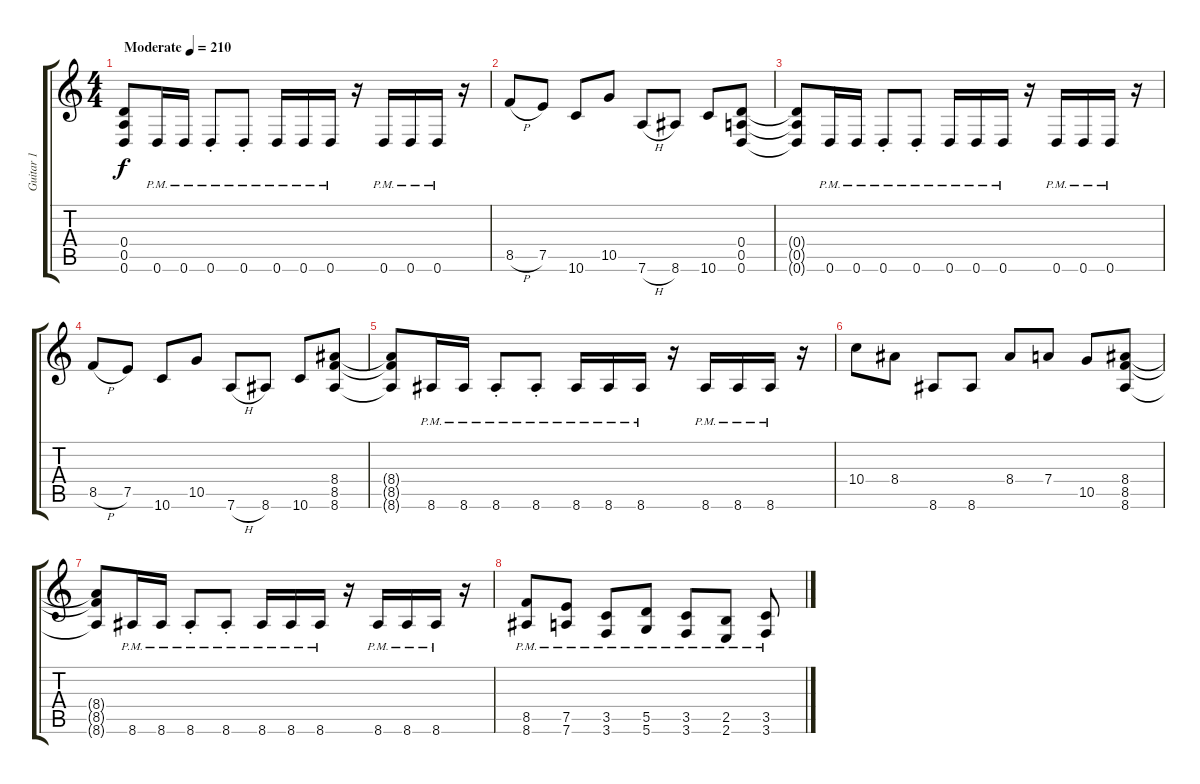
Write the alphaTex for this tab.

\track ("Guitar 1" "Guitar 1") {instrument distortionguitar}
\staff {score tabs}
\tuning (E4 B3 G3 D3 A2 D2) {hide}
\ts (4 4)
\tempo (210 "Moderate")
\clef g2
\ks c
(0.4 0.5 0.6).8{dy f instrument distortionguitar} 0.6{pm}.16 0.6{pm}.16 0.6{pm st}.8 0.6{pm st}.8 0.6{pm}.16 0.6{pm}.16 0.6{pm}.16 r.16 0.6{pm}.16 0.6{pm}.16 0.6{pm}.16 r.16 |
8.5{h}.8 7.5.8 10.6.8 10.5.8 7.6{h}.8 8.6.8 10.6.8 (0.4 0.5 0.6).8 |
(0.4{t} 0.5{t} 0.6{t}).8 0.6{pm}.16 0.6{pm}.16 0.6{pm st}.8 0.6{pm st}.8 0.6{pm}.16 0.6{pm}.16 0.6{pm}.16 r.16 0.6{pm}.16 0.6{pm}.16 0.6{pm}.16 r.16 |
8.5{h}.8 7.5.8 10.6.8 10.5.8 7.6{h}.8 8.6.8 10.6.8 (8.4 8.5 8.6).8 |
(8.4{t} 8.5{t} 8.6{t}).8 8.6{pm}.16 8.6{pm}.16 8.6{pm st}.8 8.6{pm st}.8 8.6{pm}.16 8.6{pm}.16 8.6{pm}.16 r.16 8.6{pm}.16 8.6{pm}.16 8.6{pm}.16 r.16 |
10.4.8 8.4.8 8.6.8 8.6.8 8.4.8 7.4.8 10.5.8 (8.4 8.5 8.6).8 |
(8.4{t} 8.5{t} 8.6{t}).8 8.6{pm}.16 8.6{pm}.16 8.6{pm st}.8 8.6{pm st}.8 8.6{pm}.16 8.6{pm}.16 8.6{pm}.16 r.16 8.6{pm}.16 8.6{pm}.16 8.6{pm}.16 r.16 |
(8.5{pm} 8.6{pm}).8 (7.5{pm} 7.6{pm}).8 (3.5{pm} 3.6{pm}).8 (5.5{pm} 5.6{pm}).8 (3.5{pm} 3.6{pm}).8 (2.5{pm} 2.6{pm}).8 (3.5{pm} 3.6{pm}).8
